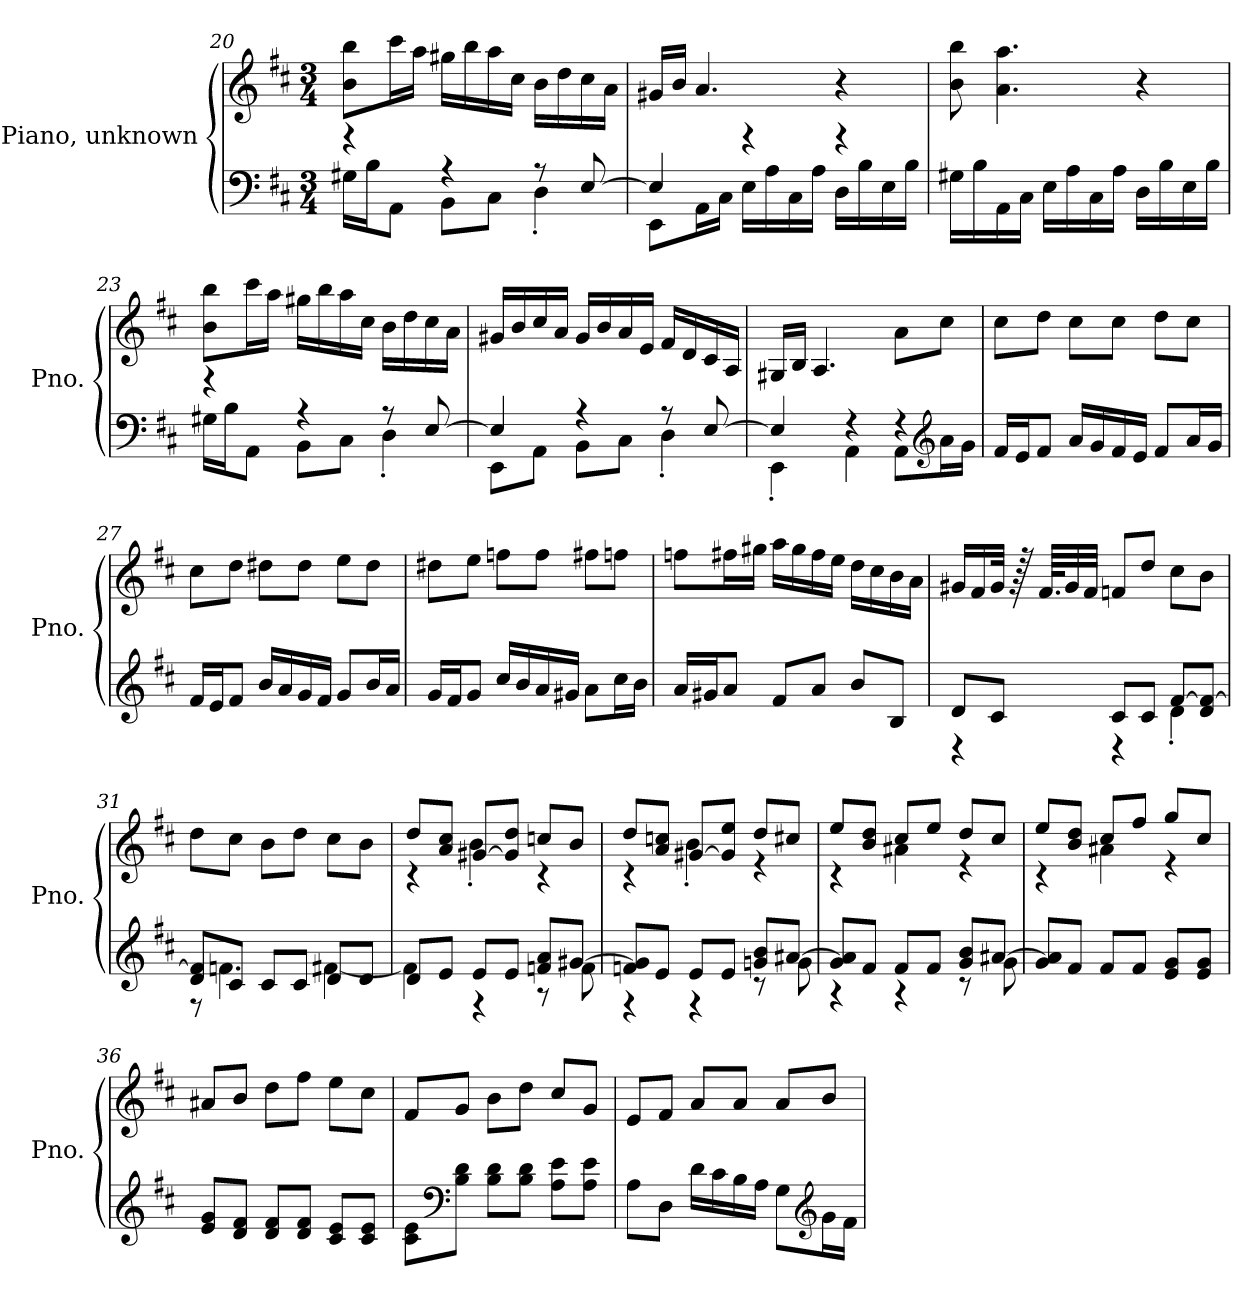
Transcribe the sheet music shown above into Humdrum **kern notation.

**kern	**kern
*part1	*part1
*staff2	*staff1
*I"Piano, unknown	*
*I'Pno.	*
!!LO:PB:g=z
*clefF4	*clefG2
*k[f#c#]	*k[f#c#]
*M3/4	*M3/4
=20	=20
*^	*
4r	16G#X\LL	8b\ 8bb\L
.	16B\J	.
.	8AA\J	16ccc#\L
.	.	16aa\JJ
4r	8BB\L	16gg#X\LL
.	.	16bb\
.	8C#\J	16aa\
.	.	16cc#\JJ
8r	4D'\	16b\LL
.	.	16dd\
[8E/	.	16cc#\
.	.	16a\JJ
=21	=21	=21
4E/]	8EE\L	16g#X/LL
.	.	16b/JJ
.	16AA\L	4.a/
.	16C#\JJ	.
4r	16E\LL	.
.	16A\	.
.	16C#\	.
.	16A\JJ	.
4r	16D\LL	4r
.	16B\	.
.	16E\	.
.	16B\JJ	.
*v	*v	*
=22	=22
16G#X\LL	8b\ 8bb\
16B\	.
16AA\	4.a\ 4.aa\
16C#\JJ	.
16E\LL	.
16A\	.
16C#\	.
16A\JJ	.
16D\LL	4r
16B\	.
16E\	.
16B\JJ	.
!!LO:LB:g=z
=23	=23
*^	*
4r	16G#X\LL	8b\ 8bb\L
.	16B\J	.
.	8AA\J	16ccc#\L
.	.	16aa\JJ
4r	8BB\L	16gg#X\LL
.	.	16bb\
.	8C#\J	16aa\
.	.	16cc#\JJ
8r	4D'\	16b\LL
.	.	16dd\
[8E/	.	16cc#\
.	.	16a\JJ
=24	=24	=24
4E/]	8EE\L	16g#X/LL
.	.	16b/
.	8AA\J	16cc#/
.	.	16a/JJ
4r	8BB\L	16g#/LL
.	.	16b/
.	8C#\J	16a/
.	.	16e/JJ
8r	4D'\	16f#/LL
.	.	16d/
[8E/	.	16c#/
.	.	16A/JJ
=25	=25	=25
4E/]	4EE'\	16G#X/LL
.	.	16B/JJ
.	.	4.A/
4r	4AA\	.
4r	8AA\L	8a\L
*clefG2	*	*
.	16a\L	8cc#\J
.	16g\JJ	.
*v	*v	*
!!LO:LB:g=z
=26	=26
16f#/LL	8cc#\L
16e/J	.
8f#/J	8dd\J
16a/LL	8cc#\L
16g/	.
16f#/	8cc#\J
16e/JJ	.
8f#/L	8dd\L
16a/L	8cc#\J
16g/JJ	.
=27	=27
16f#/LL	8cc#\L
16e/J	.
8f#/J	8dd\J
16b/LL	8dd#X\L
16a/	.
16g/	8dd#\J
16f#/JJ	.
8g/L	8ee\L
16b/L	8dd#\J
16a/JJ	.
=28	=28
16g/LL	8dd#X\L
16f#/J	.
8g/J	8ee\J
16cc#/LL	8ffn\L
16b/	.
16a/	8ff\J
16g#X/JJ	.
8a\L	8ff#X\L
16cc#\L	8ffn\J
16b\JJ	.
!!LO:LB:g=z
=29	=29
16a/LL	8ffn\L
16g#X/J	.
8a/J	16ff#X\L
.	16gg#X\JJ
8f#/L	16aa\LL
.	16gg#\
8a/J	16ff#\
.	16ee\JJ
8b/L	16dd\LL
.	16cc#\
8B/J	16b\
.	16a\JJ
=30	=30
*^	*
8d/L	4r	16g#X/LL
.	.	16f#/
8c#/J	.	32g#/JJk
.	.	128r
.	.	64.f#/KLLL
.	.	32g#/
.	.	32f#/JJJ
8c#/L	4r	8fn/L
8c#/J	.	8dd/J
[8f#/L	4d'\	8cc#\L
8d/ 8f#/_J	.	8b\J
=31	=31	=31
8d/ 8f#/]L	8r	8dd\L
8c#/J	4.fn\	8cc#\J
8c#/L	.	8b\L
8c#/J	.	8dd\J
8d/L	[4f#X\	8cc#\L
8d/J	.	8b\J
!!LO:LB:g=z
=32	=32	=32
*	*	*^
8d/L	4f#\]	8dd/L	4r
8e/J	.	8a/ 8cc#/J	.
8e/L	4r	[8g#X/L	4b'\
8e/J	.	8g#/] 8dd/J	.
8fn/ 8a/L	8r	8ccn/L	4r
[8g#X/J	8f\	8b/J	.
=33	=33	=33	=33
8fn/ 8g#/]L	4r	8dd/L	4r
8e/J	.	8a/ 8ccn/J	.
8e/L	4r	[8g#X/L	4b'\
8e/J	.	8g#/] 8ee/J	.
8gn/ 8b/L	8r	8dd/L	4r
[8a#X/J	8g\	8cc#X/J	.
=34	=34	=34	=34
8g/ 8a#/]L	4r	8ee/L	4r
8f#/J	.	8b/ 8dd/J	.
8f#/L	4r	8cc#/L	4a#X\
8f#/J	.	8ee/J	.
8g/ 8b/L	8r	8dd/L	4r
[8a#X/J	8g\	8cc#/J	.
*v	*v	*	*
=35	=35	=35
8g/ 8a#/]L	8ee/L	4r
8f#/J	8b/ 8dd/J	.
8f#/L	8cc#/L	4a#X\
8f#/J	8ff#/J	.
8e/ 8g/L	8gg/L	4r
8e/ 8g/J	8cc#/J	.
*	*v	*v
!!LO:LB:g=z
=36	=36
8e/ 8g/L	8a#X/L
8d/ 8f#/J	8b/J
8d/ 8f#/L	8dd\L
8d/ 8f#/J	8ff#\J
8c#/ 8e/L	8ee\L
8c#/ 8e/J	8cc#\J
=37	=37
8c#\ 8e\L	8f#/L
*clefF4	*
8B\ 8d\J	8g/J
8B\ 8d\L	8b\L
8B\ 8d\J	8dd\J
8A\ 8e\L	8cc#/L
8A\ 8e\J	8g/J
=38	=38
8A\L	8e/L
8D\J	8f#/J
16d\LL	8a/L
16c#\	.
16B\	8a/J
16A\JJ	.
8G\L	8a/L
*clefG2	*
16g\L	8b/J
16f#\JJ	.
=	=
*-	*-
